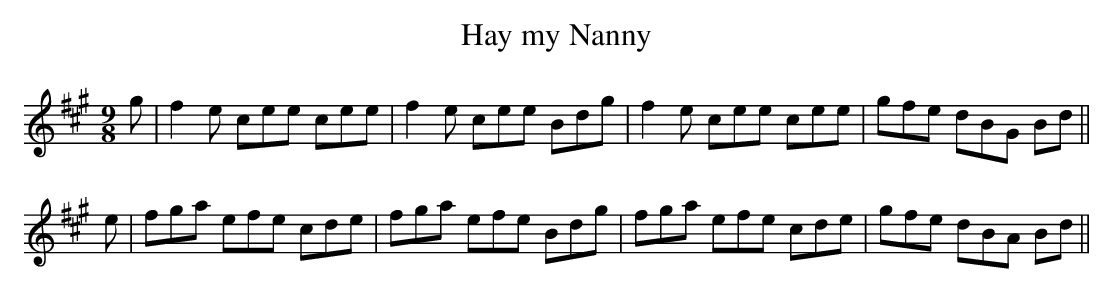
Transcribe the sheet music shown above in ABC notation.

X:1
T:Hay my Nanny
M:9/8
L:1/8
K:A
g|f2e cee cee|f2e cee Bdg|f2e cee cee|gfe dBG Bd||
e|fga efe cde|fga efe Bdg|fga efe cde|gfe dBA Bd||
